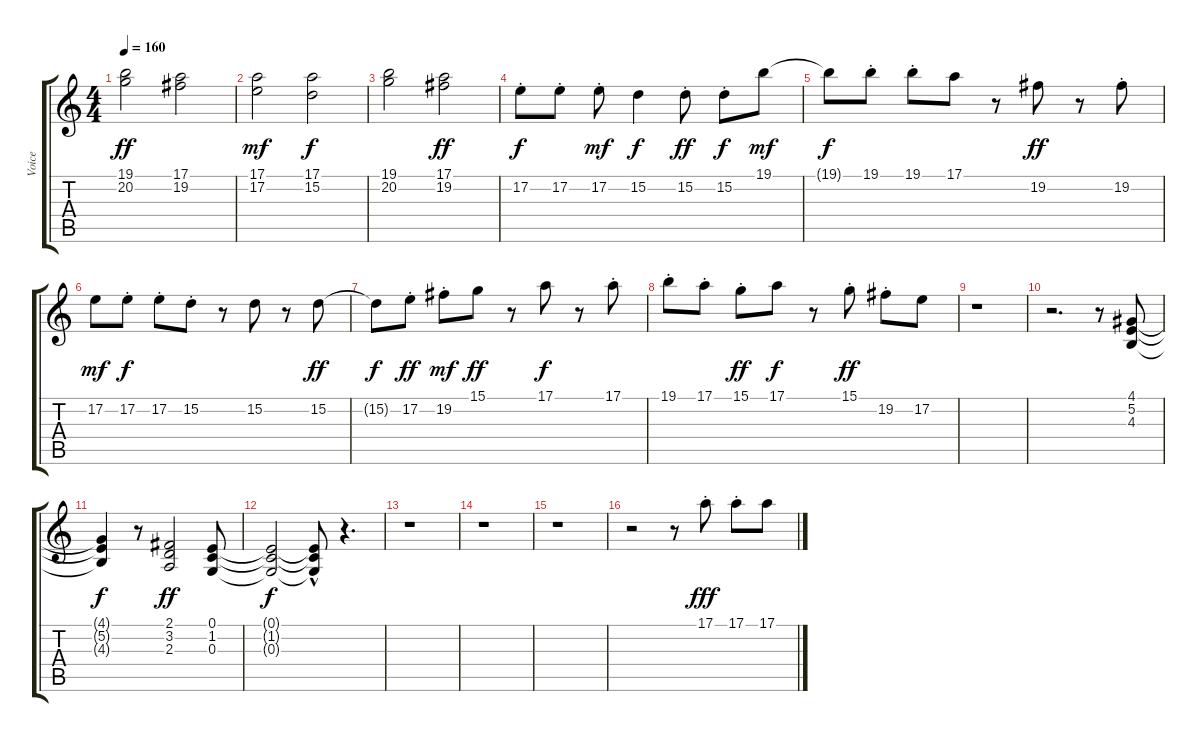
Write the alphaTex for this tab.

\track ("Voice" "Voice") {instrument lead3calliope}
\staff {score tabs}
\tuning (E4 B3 G3 D3 A2 E2) {hide}
\ts (4 4)
\tempo 160
\clef g2
\ks c
(19.1 20.2).2{dy ff} (17.1 19.2).2 |
(17.1 17.2).2{dy mf} (17.1 15.2).2{dy f} |
(19.1 20.2).2 (17.1 19.2).2{dy ff} |
17.2{st}.8{dy f} 17.2{st}.8 17.2{st}.8{dy mf} 15.2.4{dy f} 15.2{st}.8{dy ff} 15.2{st}.8{dy f} 19.1.8{dy mf} |
19.1{t}.8{dy f} 19.1{st}.8 19.1{st}.8 17.1.8 r.8 19.2.8{dy ff} r.8 19.2{st}.8 |
17.2.8{dy mf} 17.2{st}.8{dy f} 17.2{st}.8 15.2{st}.8 r.8 15.2.8 r.8 15.2.8{dy ff} |
15.2{t}.8{dy f} 17.2{st}.8{dy ff} 19.2{st}.8{dy mf} 15.1.8{dy ff} r.8 17.1.8{dy f} r.8 17.1{st}.8 |
19.1{st}.8 17.1{st}.8 15.1{st}.8{dy ff} 17.1.8{dy f} r.8 15.1{st}.8{dy ff} 19.2{st}.8 17.2.8 |
r.1 |
r.2{d} r.8 (4.1 5.2 4.3).8{instrument choiraahs} |
(4.1{t} 5.2{t} 4.3{t}).4{dy f} r.8 (2.1 3.2 2.3).2{dy ff} (0.1 1.2 0.3).8 |
(0.1{t} 1.2{t} 0.3{t}).2{dy f} (0.1{t} 1.2{hac t} 0.3{hac t}).8 r.4{d} |
r.1 |
r.1 |
r.1 |
r.2 r.8 17.1{st}.8{dy fff instrument lead3calliope} 17.1{st}.8 17.1.8
